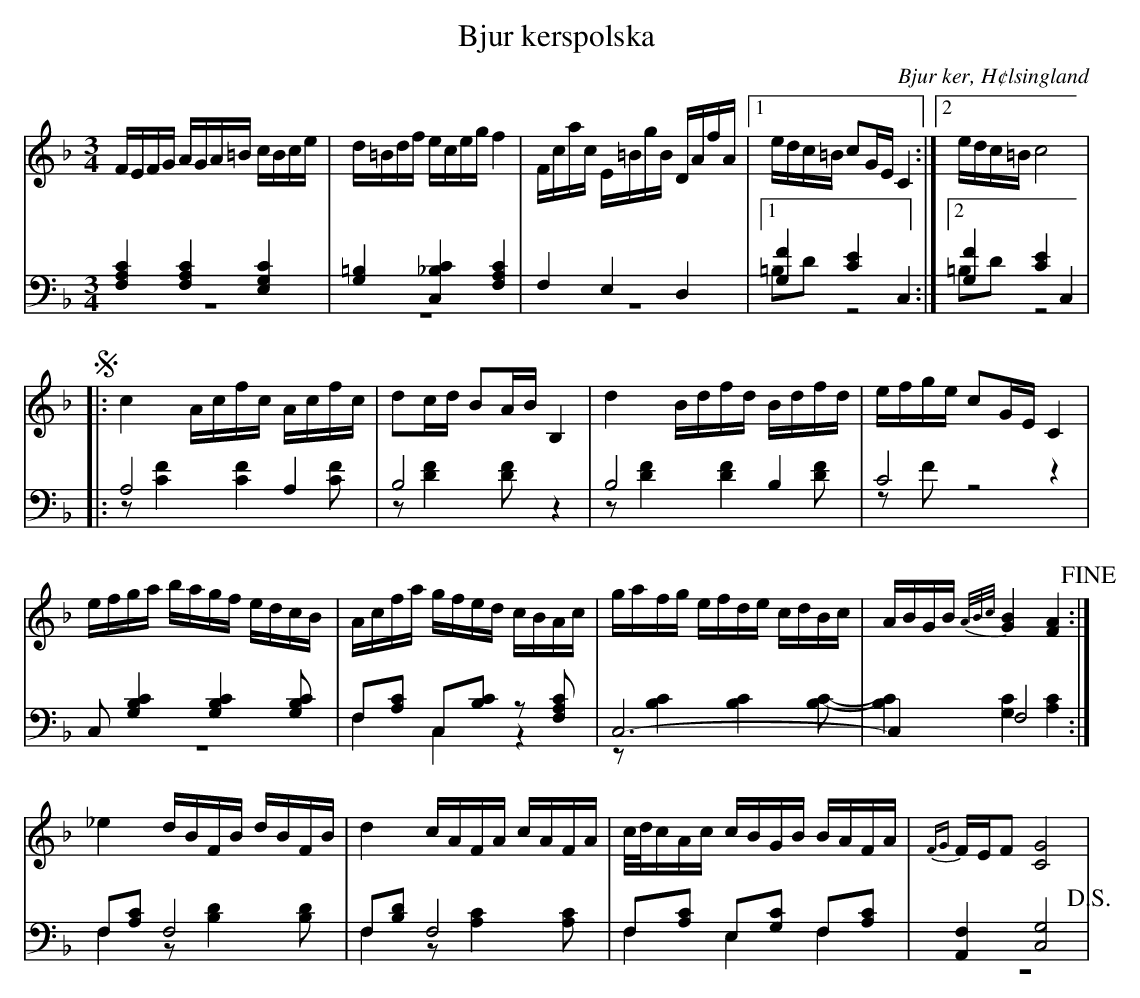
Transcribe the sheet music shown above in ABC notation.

X:1
T: Bjur kerspolska
O: Bjur ker, H¢lsingland
M: 3/4
L: 1/16
K: F
V:1
V:2
V:3 merge
V:1
FEFG AGA=B cBce|d=Bdf eceg f4|Fcac E=BgB DAfA|1 edc=B c2GE C4:|2 edc=B c8 |
!segno! |:c4 Acfc Acfc|d2cd B2AB B,4|d4 Bdfd Bdfd|efge c2GE C4|
efga bagf edcB|Acfa gfed cBAc|gafg efde cdBc|ABGB {A/B/c/}[G4B4] [F4A4] !fine!:|
_e4 dBFB dBFB|d4 cAFA cAFA|c/d/cAc cBGB BAFA|{FG}FEF2 [C8G8] |
V:2 clef=bass
[F,4A,4C4] [F,4A,4C4] [E,4G,4C4]|[G,4=B,4] [C,4_B,4C4] [F,4A,4C4]|F,4 E,4 D,4|1 [G,4F4] [C4E4] C,4:|2 [G,4F4] [C4E4] C,4 |
|:A,8 A,4|B,8 z4|B,8  B,4|C8 z4|
C,2 [G,4B,4C4] [G,4B,4C4] [G,2B,2C2]|F,2[A,2C2] C,2[B,2C2] z2 [F,2A,2C2]|C,12-|C,4 F,8:|
F,2[A,2C2] F,8|F,2[B,2D2] F,8|F,2[A,2C2] E,2[G,2C2] F,2[A,2C2]|[A,,4F,4] [C,8G,8] |
V:3 clef=bass
z12|z12|z12|1 =B,2D2 z8:|2 =B,2D2 z8|
|:z2 [C4F4] [C4F4] [C2F2]|z2 [D4F4] [D2F2] z4|z2 [D4F4] [D4F4] [D2F2]|z2 F2 z8|
z12|F,4 C,4 z4|z2 [B,4C4] [B,4C4] [B,2C2]-|[B,4C4] [G,4C4] [A,4C4]:|
F,4 z2 [B,4D4] [B,2D2]|F,4 z2 [A,4C4] [A,2C2]|F,4 E,4 F,4|z12 !D.S.!|
